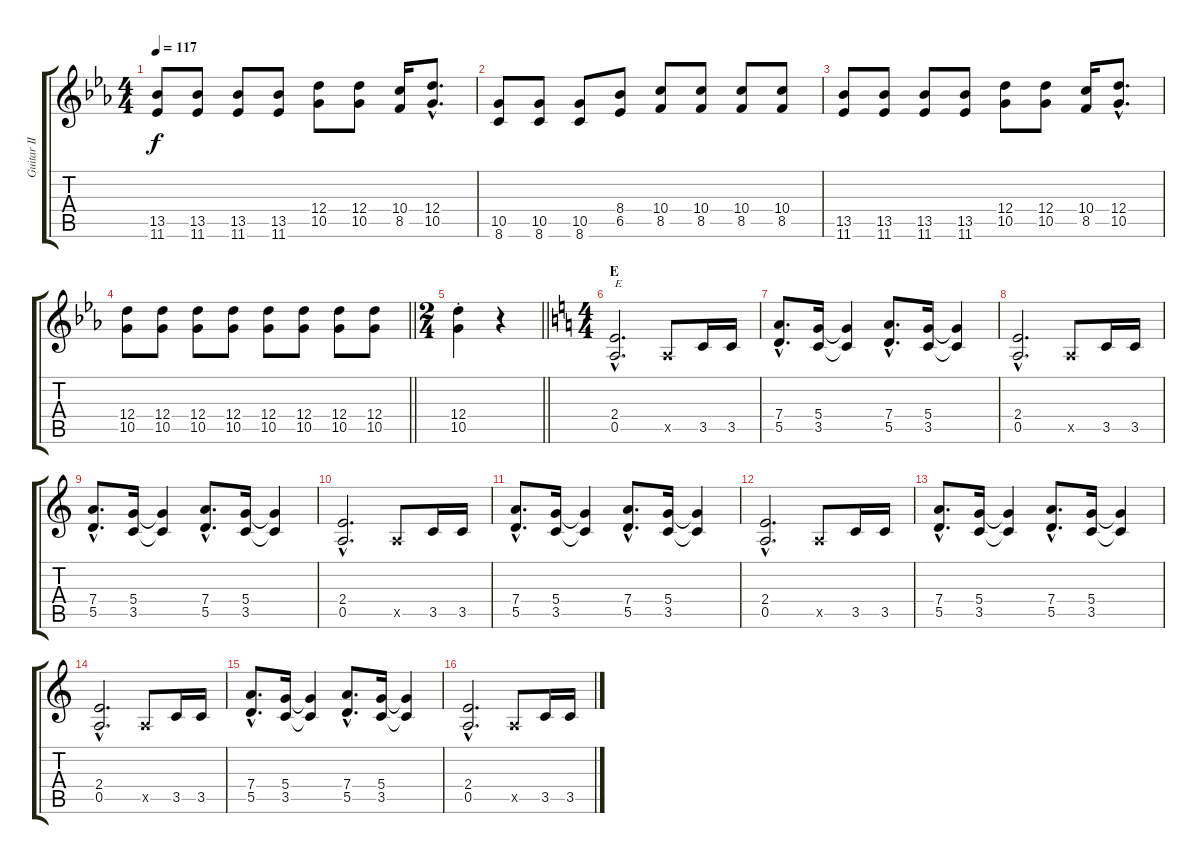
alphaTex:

\track ("Guitar II" "Guitar II") {instrument distortionguitar}
\staff {score tabs}
\tuning (E4 B3 G3 D3 A2 E2) {hide}
\ts (4 4)
\tempo 117
\clef g2
\ks eb
(13.5 11.6).8{dy f} (13.5 11.6).8 (13.5 11.6).8 (13.5 11.6).8 (12.4 10.5).8 (12.4 10.5).8 (10.4 8.5).16 (12.4{hac} 10.5{hac}).8{d} |
(10.5 8.6).8 (10.5 8.6).8 (10.5 8.6).8 (8.4 6.5).8 (10.4 8.5).8 (10.4 8.5).8 (10.4 8.5).8 (10.4 8.5).8 |
(13.5 11.6).8 (13.5 11.6).8 (13.5 11.6).8 (13.5 11.6).8 (12.4 10.5).8 (12.4 10.5).8 (10.4 8.5).16 (12.4{hac} 10.5{hac}).8{d} |
\barLineRight lightlight
(12.4 10.5).8 (12.4 10.5).8 (12.4 10.5).8 (12.4 10.5).8 (12.4 10.5).8 (12.4 10.5).8 (12.4 10.5).8 (12.4 10.5).8 |
\ts (2 4)
\barLineRight lightlight
(12.4{st} 10.5{st}).4 r.4 |
\ts (4 4)
\section ("" "E")
\ks c
(2.4{hac} 0.5{hac}).2{d txt "E"} 0.5{x}.8 3.5.16 3.5.16 |
(7.4{hac} 5.5{hac}).8{d} (5.4 3.5).16 (5.4{t} 3.5{t}).4 (7.4{hac} 5.5{hac}).8{d} (5.4 3.5).16 (5.4{t} 3.5{t}).4 |
(2.4{hac} 0.5{hac}).2{d} 0.5{x}.8 3.5.16 3.5.16 |
(7.4{hac} 5.5{hac}).8{d} (5.4 3.5).16 (5.4{t} 3.5{t}).4 (7.4{hac} 5.5{hac}).8{d} (5.4 3.5).16 (5.4{t} 3.5{t}).4 |
(2.4{hac} 0.5{hac}).2{d} 0.5{x}.8 3.5.16 3.5.16 |
(7.4{hac} 5.5{hac}).8{d} (5.4 3.5).16 (5.4{t} 3.5{t}).4 (7.4{hac} 5.5{hac}).8{d} (5.4 3.5).16 (5.4{t} 3.5{t}).4 |
(2.4{hac} 0.5{hac}).2{d} 0.5{x}.8 3.5.16 3.5.16 |
(7.4{hac} 5.5{hac}).8{d} (5.4 3.5).16 (5.4{t} 3.5{t}).4 (7.4{hac} 5.5{hac}).8{d} (5.4 3.5).16 (5.4{t} 3.5{t}).4 |
(2.4{hac} 0.5{hac}).2{d} 0.5{x}.8 3.5.16 3.5.16 |
(7.4{hac} 5.5{hac}).8{d} (5.4 3.5).16 (5.4{t} 3.5{t}).4 (7.4{hac} 5.5{hac}).8{d} (5.4 3.5).16 (5.4{t} 3.5{t}).4 |
(2.4{hac} 0.5{hac}).2{d} 0.5{x}.8 3.5.16 3.5.16
